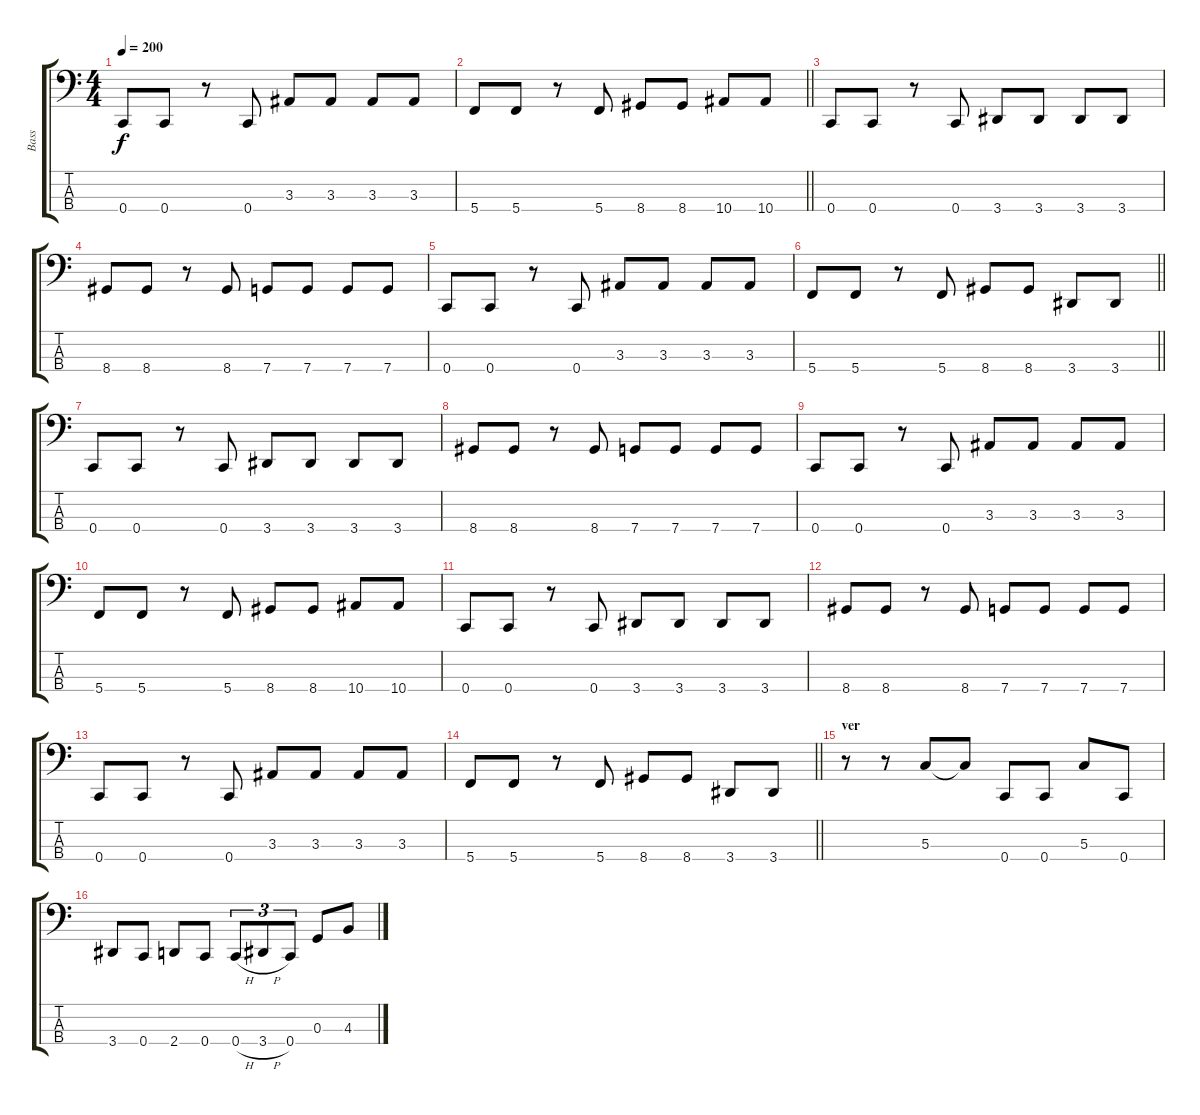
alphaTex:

\track ("Bass" "Bass") {instrument electricbasspick}
\staff {score tabs}
\tuning (F2 C2 G1 C1) {hide}
\ts (4 4)
\tempo 200
\clef f4
\ks c
0.4.8{dy f} 0.4.8 r.8 0.4.8 3.3.8 3.3.8 3.3.8 3.3.8 |
\barLineRight lightlight
5.4.8 5.4.8 r.8 5.4.8 8.4.8 8.4.8 10.4.8 10.4.8 |
0.4.8 0.4.8 r.8 0.4.8 3.4.8 3.4.8 3.4.8 3.4.8 |
8.4.8 8.4.8 r.8 8.4.8 7.4.8 7.4.8 7.4.8 7.4.8 |
0.4.8 0.4.8 r.8 0.4.8 3.3.8 3.3.8 3.3.8 3.3.8 |
\barLineRight lightlight
5.4.8 5.4.8 r.8 5.4.8 8.4.8 8.4.8 3.4.8 3.4.8 |
0.4.8 0.4.8 r.8 0.4.8 3.4.8 3.4.8 3.4.8 3.4.8 |
8.4.8 8.4.8 r.8 8.4.8 7.4.8 7.4.8 7.4.8 7.4.8 |
0.4.8 0.4.8 r.8 0.4.8 3.3.8 3.3.8 3.3.8 3.3.8 |
5.4.8 5.4.8 r.8 5.4.8 8.4.8 8.4.8 10.4.8 10.4.8 |
0.4.8 0.4.8 r.8 0.4.8 3.4.8 3.4.8 3.4.8 3.4.8 |
8.4.8 8.4.8 r.8 8.4.8 7.4.8 7.4.8 7.4.8 7.4.8 |
0.4.8 0.4.8 r.8 0.4.8 3.3.8 3.3.8 3.3.8 3.3.8 |
\barLineRight lightlight
5.4.8 5.4.8 r.8 5.4.8 8.4.8 8.4.8 3.4.8 3.4.8 |
\section ("" "ver")
r.8 r.8 5.3.8 5.3{t}.8 0.4.8 0.4.8 5.3.8 0.4.8 |
3.4.8 0.4.8 2.4.8 0.4.8 0.4{h}.8{tu (3 2)} 3.4{h}.8{tu (3 2)} 0.4.8{tu (3 2)} 0.3.8 4.3.8
